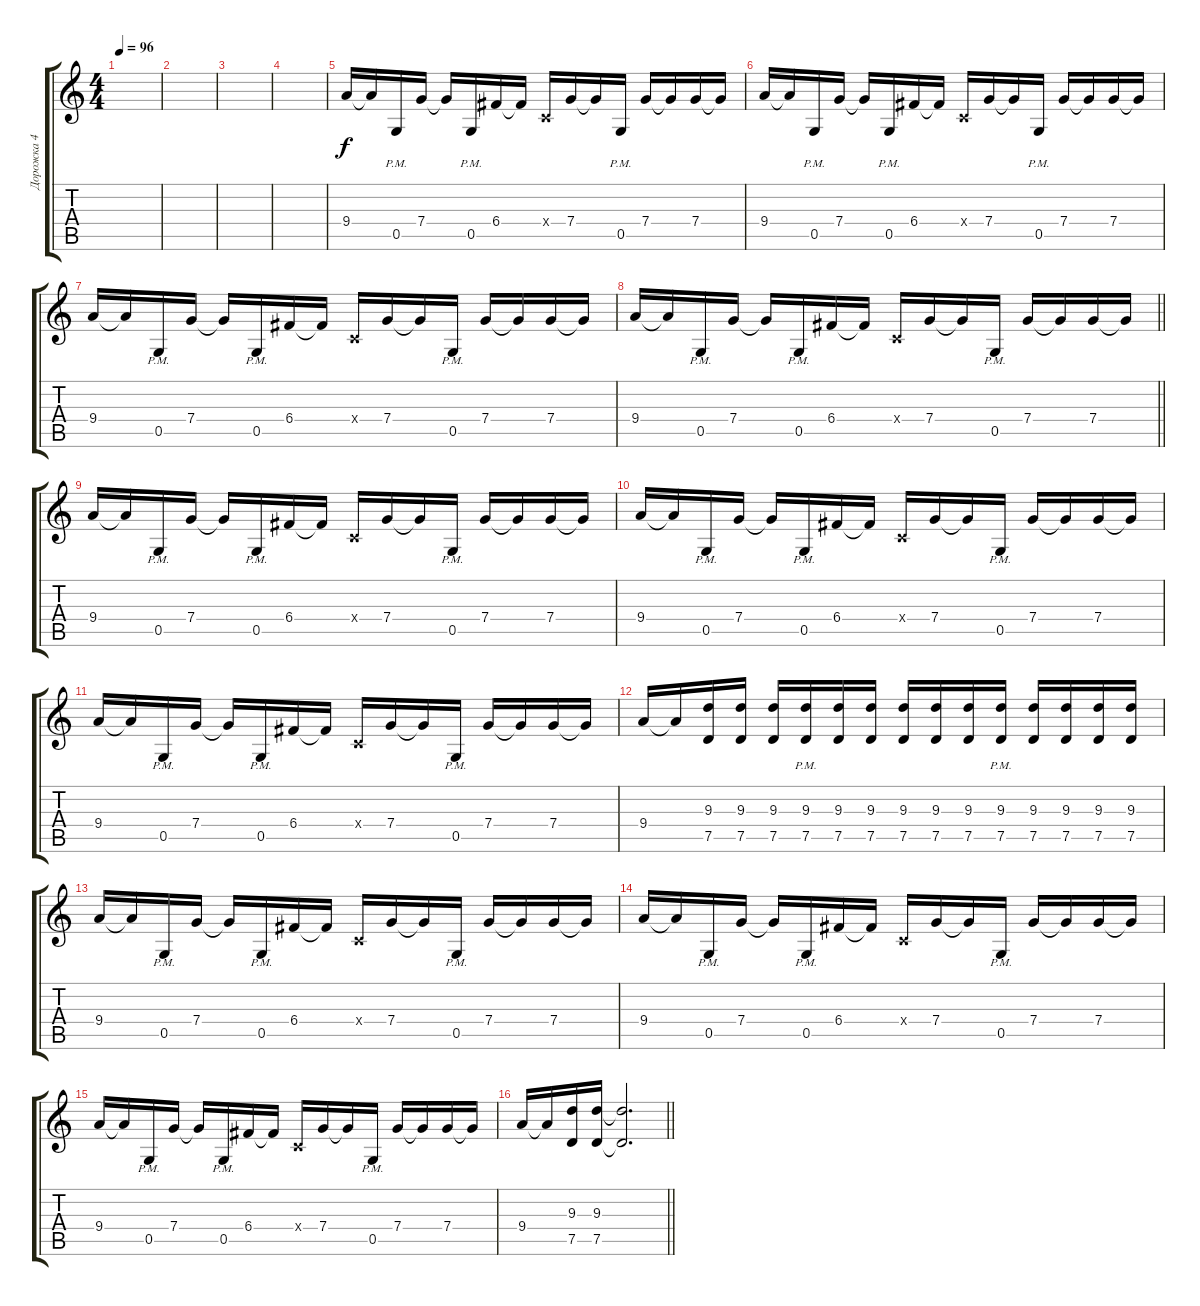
\track ("Дорожка 4" "Дорожка 4") {instrument overdrivenguitar}
\staff {score tabs}
\tuning (D4 A3 F3 C3 G2 C2) {hide}
\ts (4 4)
\section ("" "")
\tempo 96
\clef g2
\ks c
|
|
|
|
9.4.16{volume 13} 9.4{t}.16 0.5{pm}.16 7.4.16 7.4{t}.16 0.5{pm}.16 6.4.16 6.4{t}.16 0.4{x}.16 7.4.16 7.4{t}.16 0.5{pm}.16 7.4.16 7.4{t}.16 7.4.16 7.4{t}.16 |
9.4.16 9.4{t}.16 0.5{pm}.16 7.4.16 7.4{t}.16 0.5{pm}.16 6.4.16 6.4{t}.16 0.4{x}.16 7.4.16 7.4{t}.16 0.5{pm}.16 7.4.16 7.4{t}.16 7.4.16 7.4{t}.16 |
9.4.16 9.4{t}.16 0.5{pm}.16 7.4.16 7.4{t}.16 0.5{pm}.16 6.4.16 6.4{t}.16 0.4{x}.16 7.4.16 7.4{t}.16 0.5{pm}.16 7.4.16 7.4{t}.16 7.4.16 7.4{t}.16 |
\barLineRight lightlight
9.4.16 9.4{t}.16 0.5{pm}.16 7.4.16 7.4{t}.16 0.5{pm}.16 6.4.16 6.4{t}.16 0.4{x}.16 7.4.16 7.4{t}.16 0.5{pm}.16 7.4.16 7.4{t}.16 7.4.16 7.4{t}.16 |
\section ("" "")
9.4.16 9.4{t}.16 0.5{pm}.16 7.4.16 7.4{t}.16 0.5{pm}.16 6.4.16 6.4{t}.16 0.4{x}.16 7.4.16 7.4{t}.16 0.5{pm}.16 7.4.16 7.4{t}.16 7.4.16 7.4{t}.16 |
9.4.16 9.4{t}.16 0.5{pm}.16 7.4.16 7.4{t}.16 0.5{pm}.16 6.4.16 6.4{t}.16 0.4{x}.16 7.4.16 7.4{t}.16 0.5{pm}.16 7.4.16 7.4{t}.16 7.4.16 7.4{t}.16 |
9.4.16 9.4{t}.16 0.5{pm}.16 7.4.16 7.4{t}.16 0.5{pm}.16 6.4.16 6.4{t}.16 0.4{x}.16 7.4.16 7.4{t}.16 0.5{pm}.16 7.4.16 7.4{t}.16 7.4.16 7.4{t}.16 |
9.4.16 9.4{t}.16 (9.3 7.5).16 (9.3 7.5).16 (9.3 7.5).16 (9.3 7.5{pm}).16 (9.3 7.5).16 (9.3 7.5).16 (9.3 7.5).16 (9.3 7.5).16 (9.3 7.5).16 (9.3 7.5{pm}).16 (9.3 7.5).16 (9.3 7.5).16 (9.3 7.5).16 (9.3 7.5).16 |
9.4.16 9.4{t}.16 0.5{pm}.16 7.4.16 7.4{t}.16 0.5{pm}.16 6.4.16 6.4{t}.16 0.4{x}.16 7.4.16 7.4{t}.16 0.5{pm}.16 7.4.16 7.4{t}.16 7.4.16 7.4{t}.16 |
9.4.16 9.4{t}.16 0.5{pm}.16 7.4.16 7.4{t}.16 0.5{pm}.16 6.4.16 6.4{t}.16 0.4{x}.16 7.4.16 7.4{t}.16 0.5{pm}.16 7.4.16 7.4{t}.16 7.4.16 7.4{t}.16 |
9.4.16 9.4{t}.16 0.5{pm}.16 7.4.16 7.4{t}.16 0.5{pm}.16 6.4.16 6.4{t}.16 0.4{x}.16 7.4.16 7.4{t}.16 0.5{pm}.16 7.4.16 7.4{t}.16 7.4.16 7.4{t}.16 |
\barLineRight lightlight
9.4.16 9.4{t}.16 (9.3 7.5).16 (9.3 7.5).16 (9.3{t} 7.5{t}).2{d}
